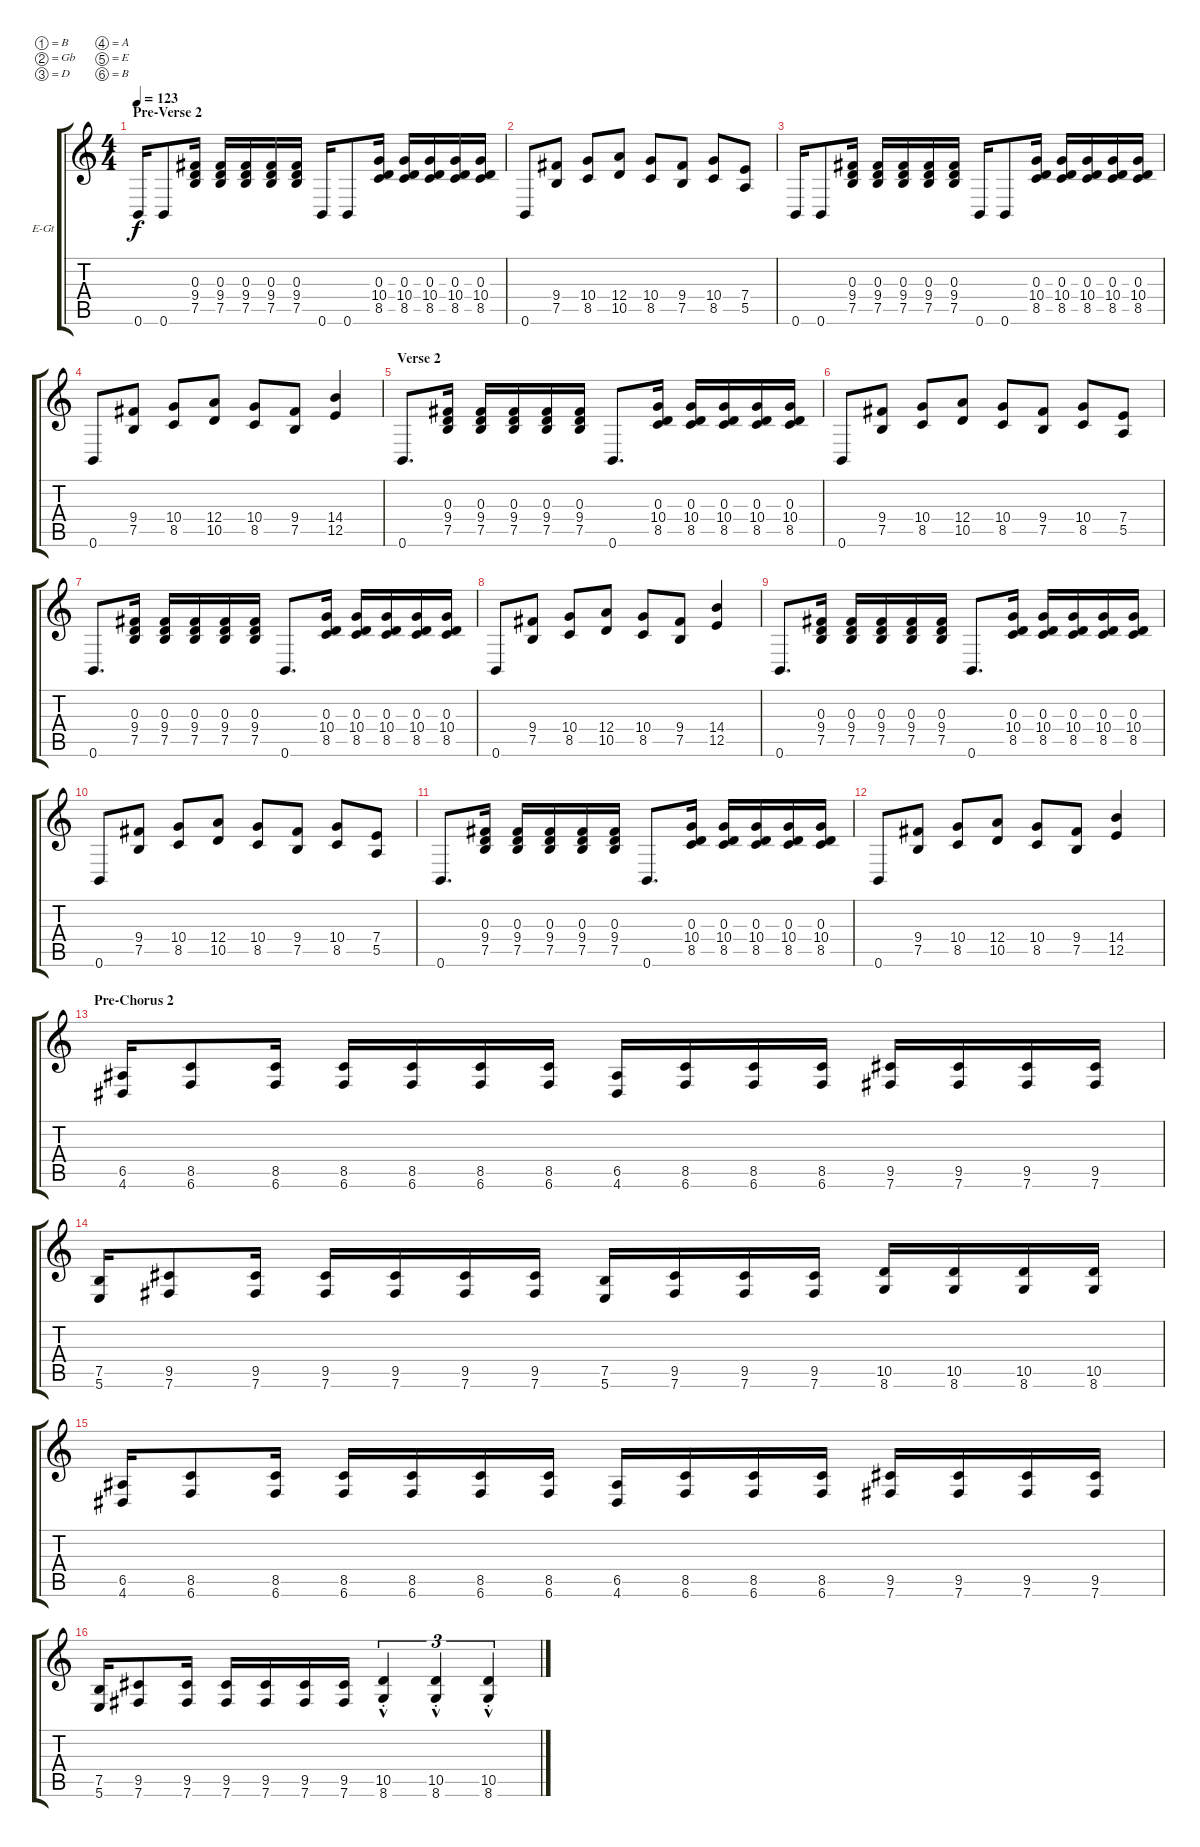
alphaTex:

\defaultSystemsLayout 4
\bracketExtendMode groupsimilarinstruments
\firstSystemTrackNameOrientation horizontal
\otherSystemsTrackNameOrientation horizontal
\track ("Rhytm Guitar R" "E-Gt") {instrument distortionguitar}
\staff {score tabs}
\tuning (B3 Gb3 D3 A2 E2 B1)
\ts (4 4)
\section ("" "Pre-Verse 2")
\tempo 123
\clef g2
\ks c
0.6.16{dy f} 0.6.8 (7.5 9.4 0.3).16 (7.5 9.4 0.3).16 (7.5 9.4 0.3).16 (7.5 9.4 0.3).16 (7.5 9.4 0.3).16 0.6.16 0.6.8 (8.5 10.4 0.3).16 (8.5 10.4 0.3).16 (8.5 10.4 0.3).16 (8.5 10.4 0.3).16 (8.5 10.4 0.3).16 |
0.6.8 (7.5 9.4).8 (8.5 10.4).8 (10.5 12.4).8 (8.5 10.4).8 (7.5 9.4).8 (8.5 10.4).8 (5.5 7.4).8 |
0.6.16 0.6.8 (7.5 9.4 0.3).16 (7.5 9.4 0.3).16 (7.5 9.4 0.3).16 (7.5 9.4 0.3).16 (7.5 9.4 0.3).16 0.6.16 0.6.8 (8.5 10.4 0.3).16 (8.5 10.4 0.3).16 (8.5 10.4 0.3).16 (8.5 10.4 0.3).16 (8.5 10.4 0.3).16 |
0.6.8 (7.5 9.4).8 (8.5 10.4).8 (10.5 12.4).8 (8.5 10.4).8 (7.5 9.4).8 (12.5 14.4).4 |
\section ("" "Verse 2")
0.6.8{d} (7.5 9.4 0.3).16 (7.5 9.4 0.3).16 (7.5 9.4 0.3).16 (7.5 9.4 0.3).16 (7.5 9.4 0.3).16 0.6.8{d} (8.5 10.4 0.3).16 (8.5 10.4 0.3).16 (8.5 10.4 0.3).16 (8.5 10.4 0.3).16 (8.5 10.4 0.3).16 |
0.6.8 (7.5 9.4).8 (8.5 10.4).8 (10.5 12.4).8 (8.5 10.4).8 (7.5 9.4).8 (8.5 10.4).8 (5.5 7.4).8 |
0.6.8{d} (7.5 9.4 0.3).16 (7.5 9.4 0.3).16 (7.5 9.4 0.3).16 (7.5 9.4 0.3).16 (7.5 9.4 0.3).16 0.6.8{d} (8.5 10.4 0.3).16 (8.5 10.4 0.3).16 (8.5 10.4 0.3).16 (8.5 10.4 0.3).16 (8.5 10.4 0.3).16 |
0.6.8 (7.5 9.4).8 (8.5 10.4).8 (10.5 12.4).8 (8.5 10.4).8 (7.5 9.4).8 (12.5 14.4).4 |
0.6.8{d} (7.5 9.4 0.3).16 (7.5 9.4 0.3).16 (7.5 9.4 0.3).16 (7.5 9.4 0.3).16 (7.5 9.4 0.3).16 0.6.8{d} (8.5 10.4 0.3).16 (8.5 10.4 0.3).16 (8.5 10.4 0.3).16 (8.5 10.4 0.3).16 (8.5 10.4 0.3).16 |
0.6.8 (7.5 9.4).8 (8.5 10.4).8 (10.5 12.4).8 (8.5 10.4).8 (7.5 9.4).8 (8.5 10.4).8 (5.5 7.4).8 |
0.6.8{d} (7.5 9.4 0.3).16 (7.5 9.4 0.3).16 (7.5 9.4 0.3).16 (7.5 9.4 0.3).16 (7.5 9.4 0.3).16 0.6.8{d} (8.5 10.4 0.3).16 (8.5 10.4 0.3).16 (8.5 10.4 0.3).16 (8.5 10.4 0.3).16 (8.5 10.4 0.3).16 |
0.6.8 (7.5 9.4).8 (8.5 10.4).8 (10.5 12.4).8 (8.5 10.4).8 (7.5 9.4).8 (12.5 14.4).4 |
\section ("" "Pre-Chorus 2")
(4.6 6.5).16 (6.6 8.5).8 (6.6 8.5).16 (6.6 8.5).16 (6.6 8.5).16 (6.6 8.5).16 (6.6 8.5).16 (4.6 6.5).16 (6.6 8.5).16 (6.6 8.5).16 (6.6 8.5).16 (7.6 9.5).16 (7.6 9.5).16 (7.6 9.5).16 (7.6 9.5).16 |
(5.6 7.5).16 (7.6 9.5).8 (7.6 9.5).16 (7.6 9.5).16 (7.6 9.5).16 (7.6 9.5).16 (7.6 9.5).16 (5.6 7.5).16 (7.6 9.5).16 (7.6 9.5).16 (7.6 9.5).16 (8.6 10.5).16 (8.6 10.5).16 (8.6 10.5).16 (8.6 10.5).16 |
(4.6 6.5).16 (6.6 8.5).8 (6.6 8.5).16 (6.6 8.5).16 (6.6 8.5).16 (6.6 8.5).16 (6.6 8.5).16 (4.6 6.5).16 (6.6 8.5).16 (6.6 8.5).16 (6.6 8.5).16 (7.6 9.5).16 (7.6 9.5).16 (7.6 9.5).16 (7.6 9.5).16 |
(5.6 7.5).16 (7.6 9.5).8 (7.6 9.5).16 (7.6 9.5).16 (7.6 9.5).16 (7.6 9.5).16 (7.6 9.5).16 (8.6{hac st} 10.5{hac st}).4{tu (3 2)} (8.6{hac st} 10.5{hac st}).4{tu (3 2)} (8.6{hac st} 10.5{hac st}).4{tu (3 2)}
